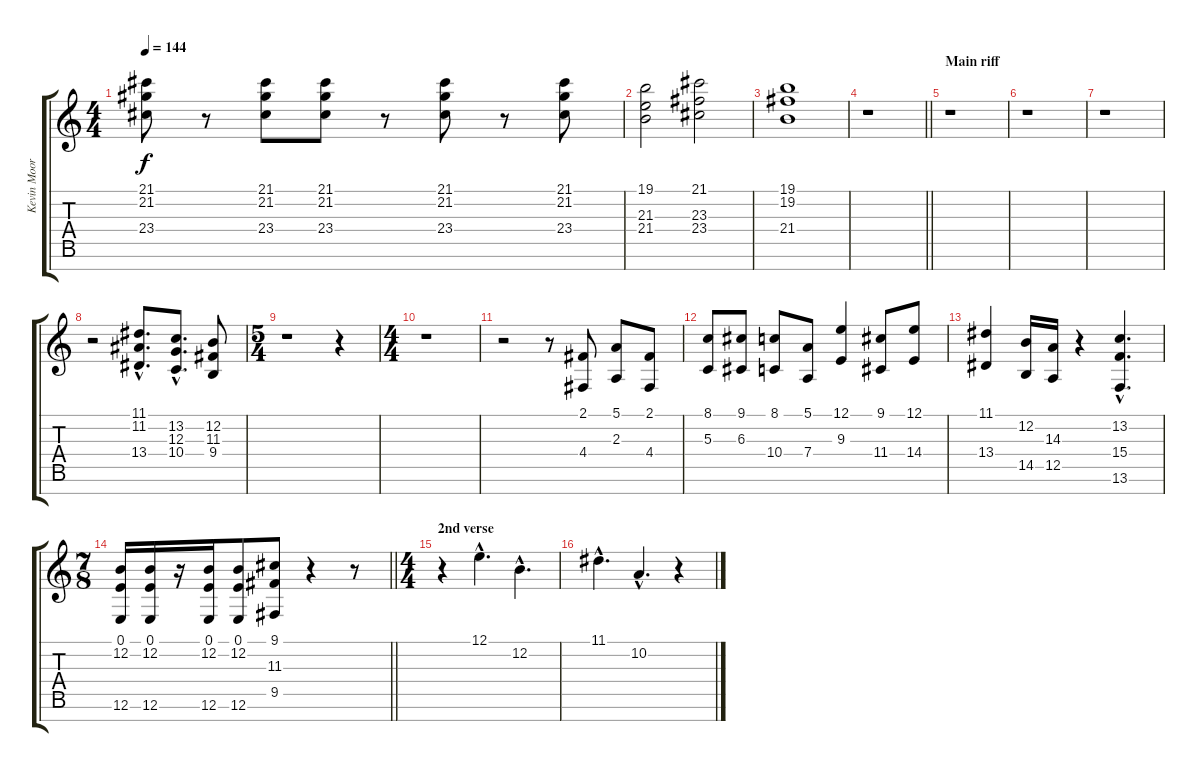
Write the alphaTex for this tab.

\track ("Kevin Moore - keyboards" "Kevin Moor") {instrument stringensemble1}
\staff {score tabs}
\tuning (E4 B3 G3 D3 A2 E2 B1) {hide}
\ts (4 4)
\tempo 144
\clef g2
\ks c
(21.1 21.2 23.4).8{dy f} r.8 (21.1 21.2 23.4).8 (21.1 21.2 23.4).8 r.8 (21.1 21.2 23.4).8 r.8 (21.1 21.2 23.4).8 |
(19.1 21.3 21.4).2 (21.1 23.3 23.4).2 |
(19.1 19.2 21.4).1 |
\barLineRight lightlight
r.1 |
\section ("" "Main riff")
r.1 |
r.1 |
r.1 |
r.2 (11.1{hac} 11.2{hac} 13.4{hac}).8{d instrument stringensemble1} (13.2{hac} 12.3{hac} 10.4{hac}).8{d} (12.2 11.3 9.4).8 |
\ts (5 4)
r.1 r.4 |
\ts (4 4)
r.1 |
r.2 r.8 (2.1 4.4).8 (5.1 2.3).8 (2.1 4.4).8 |
(8.1 5.3).8 (9.1 6.3).8 (8.1 10.4).8 (5.1 7.4).8 (12.1 9.3).4 (9.1 11.4).8 (12.1 14.4).8 |
(11.1 13.4).4 (12.2 14.5).16 (14.3 12.5).16 r.4 (13.2{hac} 15.4{hac} 13.6{hac}).4{d} |
\ts (7 8)
\barLineRight lightlight
(0.1 12.2 12.6).16 (0.1 12.2 12.6).16 r.16 (0.1 12.2 12.6).16 (0.1 12.2 12.6).8 (9.1 11.3 9.5).8 r.4 r.8 |
\ts (4 4)
\section ("" "2nd verse")
r.4{instrument fx1rain} 12.1{hac}.4{d} 12.2{hac}.4{d} |
11.1{hac}.4{d} 10.2{hac}.4{d} r.4
